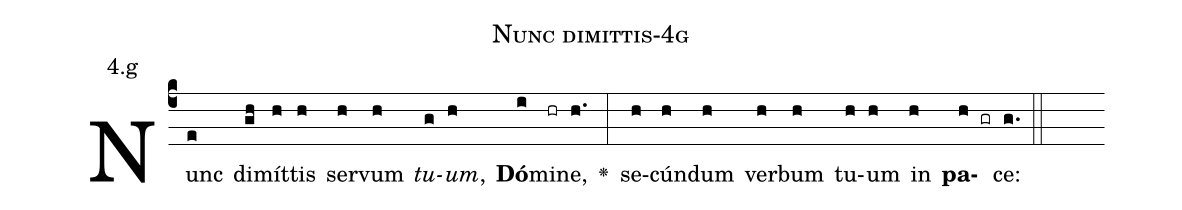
name: Nunc dimittis-4g;
annotation: 4.g;
%%
(c4)Nunc(e) di(gh)mít(h)tis(h) ser(h)vum(h) <i>tu</i>(g)<i>um</i>,(h) <b>Dó</b>(i)mi(hr)ne,(h.) <v>\greheightstar</v>(:) se(h)cún(h)dum(h) ver(h)bum(h) tu(h)um(h) in(h) <b>pa</b>(h gr)ce:(g.) (::)


%E(h) u(h) o(h) u(h) a(h) e.(g.) (::)
